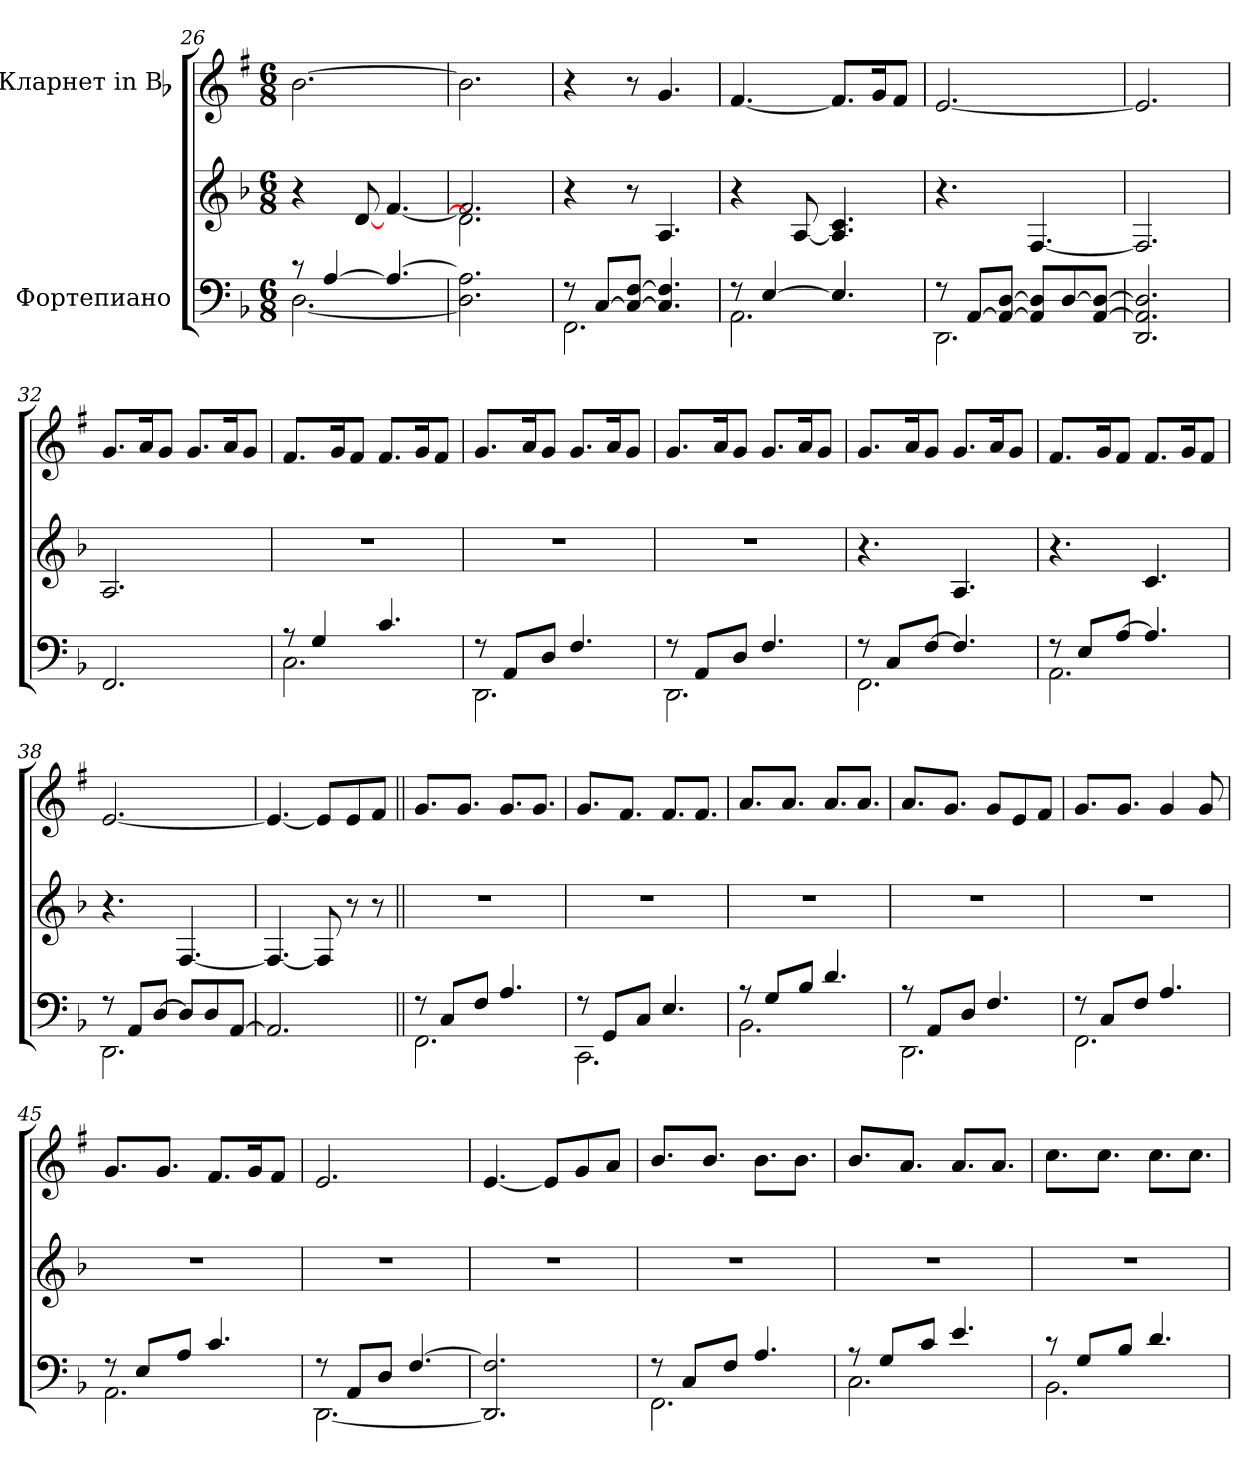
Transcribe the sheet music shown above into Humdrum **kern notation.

**kern	**kern	**kern
*part2	*part2	*part1
*staff3	*staff2	*staff1
*I"Фортепиано	*	*I"Кларнет in Bb
*clefF4	*clefG2	*clefG2
*	*	*ITrd1c2
*k[b-]	*k[b-]	*k[b-]
*M6/8	*M6/8	*M6/8
=26	=26	=26
*^	*	*
8r	[2.D\	4r	[2.a\
[4A/	.	.	.
.	.	[8d/	.
4.A/_	.	[4.f/	.
*v	*v	*	*
=27	=27	=27
*	*^	*
2.D\] 2.A\]	2.f/]	2.d\]	2.a\]
*	*v	*v	*
!!LO:LB:g=z
=28	=28	=28
*^	*	*
8r	2.FF\	4r	4r
[8C/L	.	.	.
8C/_ [8F/J	.	8r	8r
4.C/] 4.F/]	.	4.A/	4.f/
=29	=29	=29	=29
8r	2.AA\	4r	[4.e/
[4E/	.	.	.
.	.	[8A/	.
4.E/]	.	4.A/] 4.c/	8.e/L]
.	.	.	16f/K
.	.	.	8e/J
=30	=30	=30	=30
8r	2.DD\	4.r	[2.d/
[8AA/L	.	.	.
8AA/_ [8D/J	.	.	.
8AA/] 8D/]L	.	[4.F/	.
[8D/	.	.	.
[8AA/ 8D/_J	.	.	.
*v	*v	*	*
=31	=31	=31
2.DD/ 2.AA/] 2.D/]	2.F/]	2.d/]
=32	=32	=32
2.FF/	2.A/	8.f/L
.	.	16g/K
.	.	8f/J
.	.	8.f/L
.	.	16g/K
.	.	8f/J
=33	=33	=33
*^	*	*
8r	2.C\	2.r	8.e/L
4G/	.	.	.
.	.	.	16f/K
.	.	.	8e/J
4.c/	.	.	8.e/L
.	.	.	16f/K
.	.	.	8e/J
=34	=34	=34	=34
8r	2.DD\	2.r	8.f/L
8AA/L	.	.	.
.	.	.	16g/K
8D/J	.	.	8f/J
4.F/	.	.	8.f/L
.	.	.	16g/K
.	.	.	8f/J
!!LO:PB:g=z
=35	=35	=35	=35
8r	2.DD\	2.r	8.f/L
8AA/L	.	.	.
.	.	.	16g/K
8D/J	.	.	8f/J
4.F/	.	.	8.f/L
.	.	.	16g/K
.	.	.	8f/J
=36	=36	=36	=36
8r	2.FF\	4.r	8.f/L
8C/L	.	.	.
.	.	.	16g/K
[8F/J	.	.	8f/J
4.F/]	.	4.A/	8.f/L
.	.	.	16g/K
.	.	.	8f/J
=37	=37	=37	=37
8r	2.AA\	4.r	8.e/L
8E/L	.	.	.
.	.	.	16f/K
[8A/J	.	.	8e/J
4.A/]	.	4.c/	8.e/L
.	.	.	16f/K
.	.	.	8e/J
=38	=38	=38	=38
8r	2.DD\	4.r	[2.d/
8AA/L	.	.	.
[8D/J	.	.	.
8D/L]	.	[4.F/	.
8D/	.	.	.
[8AA/J	.	.	.
*v	*v	*	*
=39	=39	=39
2.AA/]	4.F/_	4.d/_
.	8F/]	8d/L]
.	8r	8d/
.	8r	8e/J
=40||	=40||	=40||
*^	*	*
8r	2.FF\	2.r	8.f/L
8C/L	.	.	.
.	.	.	8.f/J
8F/J	.	.	.
4.A/	.	.	8.f/L
.	.	.	8.f/J
!!LO:LB:g=z
=41	=41	=41	=41
8r	2.CC\	2.r	8.f/L
8GG/L	.	.	.
.	.	.	8.e/J
8C/J	.	.	.
4.E/	.	.	8.e/L
.	.	.	8.e/J
=42	=42	=42	=42
8r	2.BB-\	2.r	8.g/L
8G/L	.	.	.
.	.	.	8.g/J
8B-/J	.	.	.
4.d/	.	.	8.g/L
.	.	.	8.g/J
=43	=43	=43	=43
8r	2.DD\	2.r	8.g/L
8AA/L	.	.	.
.	.	.	8.f/J
8D/J	.	.	.
4.F/	.	.	8f/L
.	.	.	8d/
.	.	.	8e/J
=44	=44	=44	=44
8r	2.FF\	2.r	8.f/L
8C/L	.	.	.
.	.	.	8.f/J
8F/J	.	.	.
4.A/	.	.	4f/
.	.	.	8f/
=45	=45	=45	=45
8r	2.AA\	2.r	8.f/L
8E/L	.	.	.
.	.	.	8.f/J
8A/J	.	.	.
4.c/	.	.	8.e/L
.	.	.	16f/K
.	.	.	8e/J
=46	=46	=46	=46
8r	[2.DD\	2.r	2.d/
8AA/L	.	.	.
8D/J	.	.	.
[4.F/	.	.	.
*v	*v	*	*
=47	=47	=47
2.DD/] 2.F/]	2.r	[4.d/
.	.	8d/L]
.	.	8f/
.	.	8g/J
!!LO:LB:g=z
=48	=48	=48
*^	*	*
8r	2.FF\	2.r	8.a/L
8C/L	.	.	.
.	.	.	8.a/J
8F/J	.	.	.
4.A/	.	.	8.a\L
.	.	.	8.a\J
=49	=49	=49	=49
8r	2.C\	2.r	8.a/L
8G/L	.	.	.
.	.	.	8.g/J
8c/J	.	.	.
4.e/	.	.	8.g/L
.	.	.	8.g/J
=50	=50	=50	=50
8r	2.BB-\	2.r	8.b-\L
8G/L	.	.	.
.	.	.	8.b-\J
8B-/J	.	.	.
4.d/	.	.	8.b-\L
.	.	.	8.b-\J
*v	*v	*	*
=	=	=
*-	*-	*-
